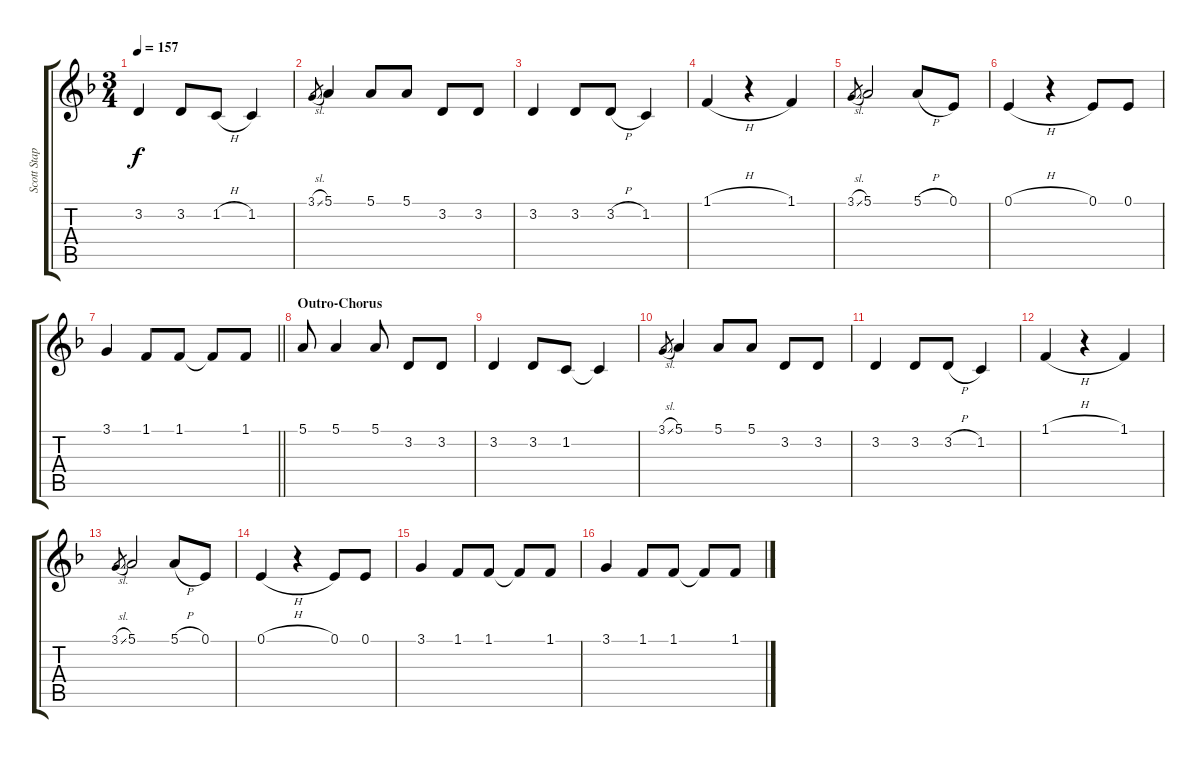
\track ("Scott Stapp (Vocals)" "Scott Stap") {instrument clarinet}
\staff {score tabs}
\tuning (E4 B3 G3 D3 A2 E2) {hide}
\ts (3 4)
\tempo 157
\clef g2
\ks f
3.2.4{dy f} 3.2.8 1.2{h}.8 1.2.4 |
3.1{sl}.8{gr} 5.1.4 5.1.8 5.1.8 3.2.8 3.2.8 |
3.2.4 3.2.8 3.2{h}.8 1.2.4 |
1.1{h}.4 r.4 1.1.4 |
3.1{sl}.8{gr} 5.1.2 5.1{h}.8 0.1.8 |
0.1{h}.4 r.4 0.1.8 0.1.8 |
\barLineRight lightlight
3.1.4 1.1.8 1.1.8 1.1{t}.8 1.1.8 |
\section ("" "Outro-Chorus")
5.1.8 5.1.4 5.1.8 3.2.8 3.2.8 |
3.2.4 3.2.8 1.2.8 1.2{t}.4 |
3.1{sl}.8{gr} 5.1.4 5.1.8 5.1.8 3.2.8 3.2.8 |
3.2.4 3.2.8 3.2{h}.8 1.2.4 |
1.1{h}.4 r.4 1.1.4 |
3.1{sl}.8{gr} 5.1.2 5.1{h}.8 0.1.8 |
0.1{h}.4 r.4 0.1.8 0.1.8 |
3.1.4 1.1.8 1.1.8 1.1{t}.8 1.1.8 |
3.1.4 1.1.8 1.1.8 1.1{t}.8 1.1.8
